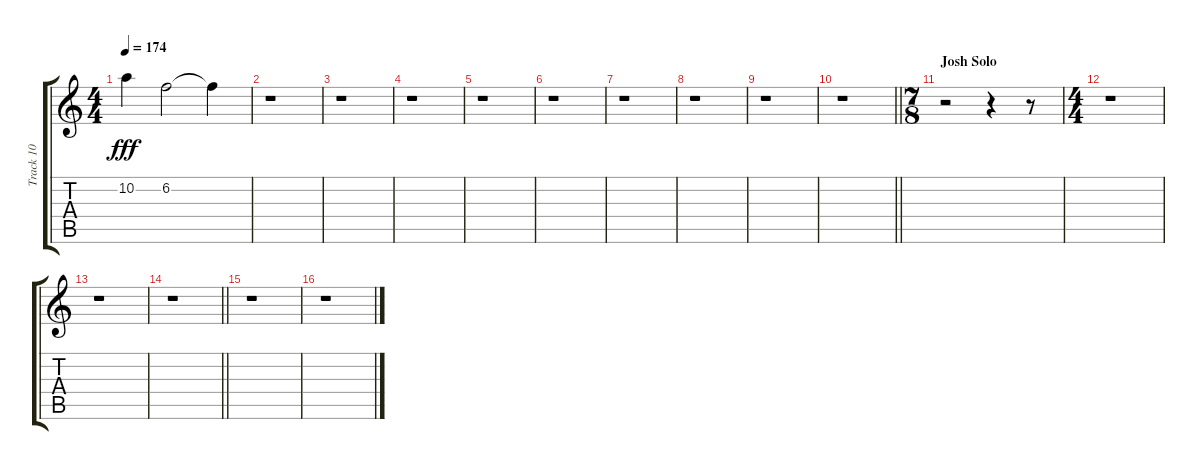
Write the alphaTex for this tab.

\track ("Track 10" "Track 10") {instrument contrabass}
\staff {score tabs}
\tuning (E4 B3 G3 D3 A2 E2) {hide}
\ts (4 4)
\tempo 174
\clef g2
\ks c
10.2{t}.4{dy fff} 6.2.2 6.2{t}.4 |
r.1 |
r.1 |
r.1 |
r.1 |
r.1 |
r.1 |
r.1 |
r.1 |
\barLineRight lightlight
r.1 |
\ts (7 8)
\section ("" "Josh Solo")
r.2 r.4 r.8 |
\ts (4 4)
r.1 |
r.1 |
\barLineRight lightlight
r.1 |
r.1 |
r.1
